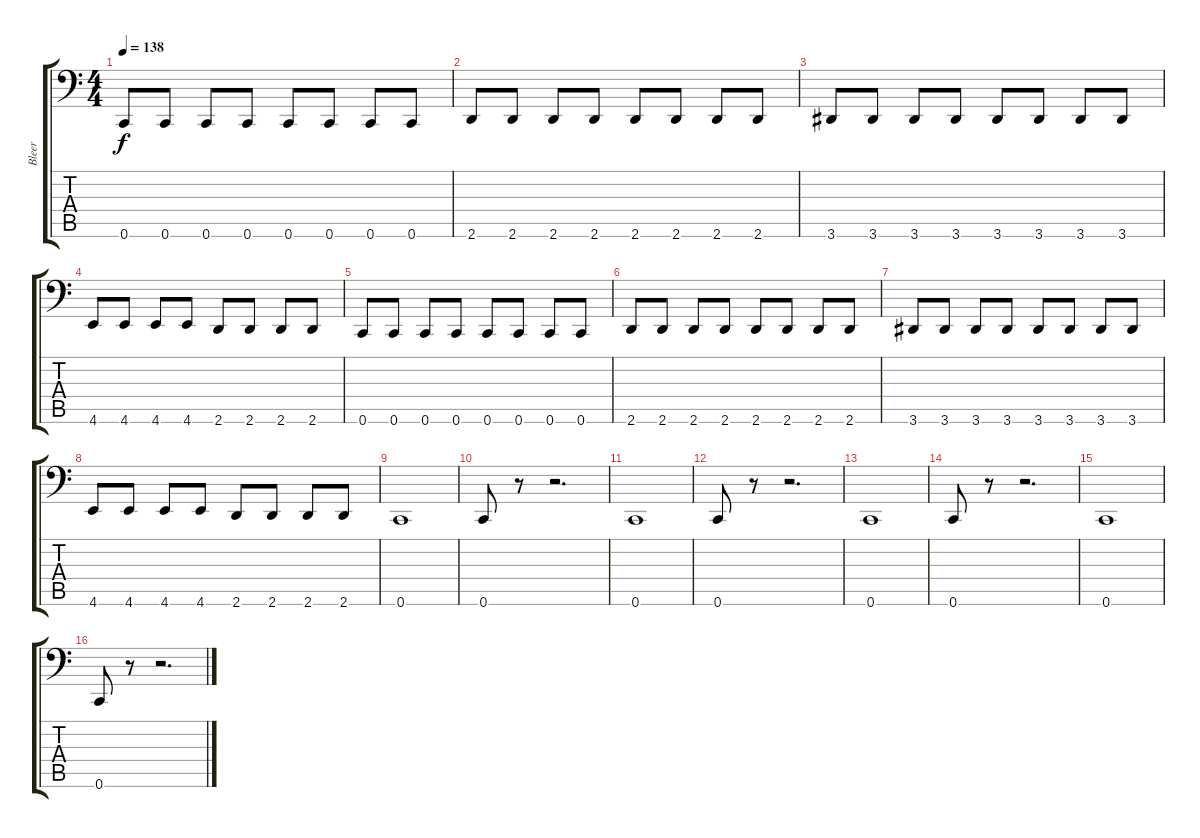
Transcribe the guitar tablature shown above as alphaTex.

\track ("Bleer" "Bleer") {instrument electricbasspick}
\staff {score tabs}
\tuning (D3 A2 F2 C2 G1 C1) {hide}
\ts (4 4)
\tempo 138
\clef f4
\ks c
0.6.8{dy f} 0.6.8 0.6.8 0.6.8 0.6.8 0.6.8 0.6.8 0.6.8 |
2.6.8 2.6.8 2.6.8 2.6.8 2.6.8 2.6.8 2.6.8 2.6.8 |
3.6.8 3.6.8 3.6.8 3.6.8 3.6.8 3.6.8 3.6.8 3.6.8 |
4.6.8 4.6.8 4.6.8 4.6.8 2.6.8 2.6.8 2.6.8 2.6.8 |
0.6.8 0.6.8 0.6.8 0.6.8 0.6.8 0.6.8 0.6.8 0.6.8 |
2.6.8 2.6.8 2.6.8 2.6.8 2.6.8 2.6.8 2.6.8 2.6.8 |
3.6.8 3.6.8 3.6.8 3.6.8 3.6.8 3.6.8 3.6.8 3.6.8 |
4.6.8 4.6.8 4.6.8 4.6.8 2.6.8 2.6.8 2.6.8 2.6.8 |
0.6.1 |
0.6.8 r.8 r.2{d} |
0.6.1 |
0.6.8 r.8 r.2{d} |
0.6.1 |
0.6.8 r.8 r.2{d} |
0.6.1 |
0.6.8 r.8 r.2{d}
